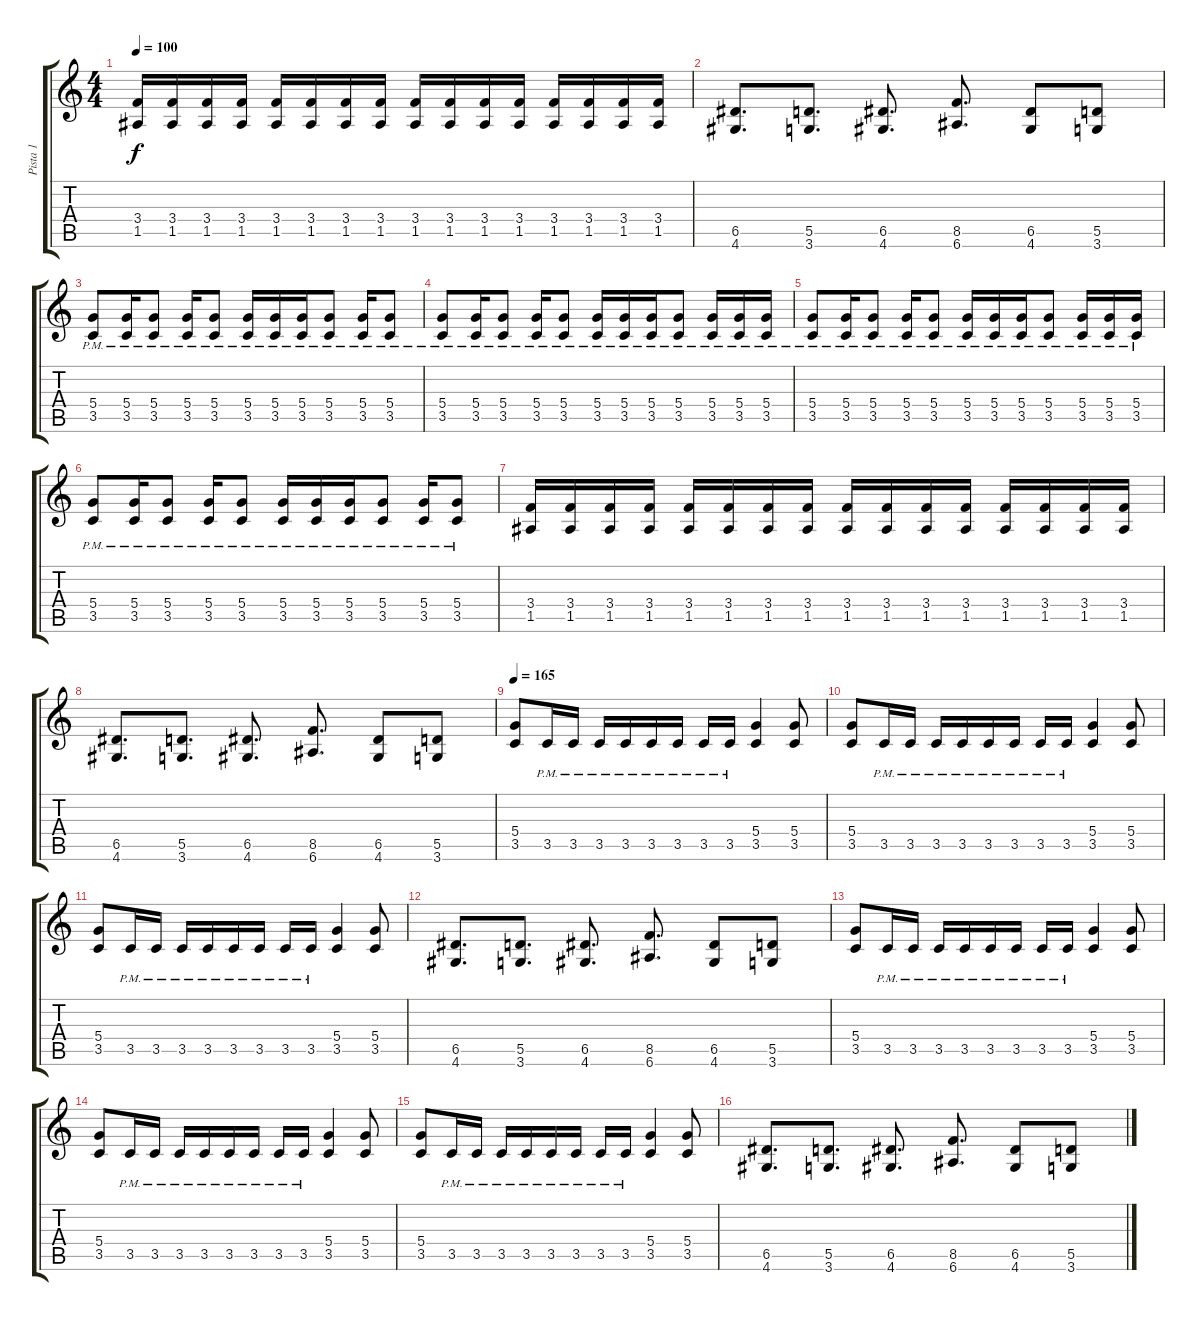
\track ("Pista 1" "Pista 1") {instrument distortionguitar}
\staff {score tabs}
\tuning (E4 B3 G3 D3 A2 E2) {hide}
\ts (4 4)
\tempo 100
\clef g2
\ks c
(3.4 1.5).16{dy f} (3.4 1.5).16 (3.4 1.5).16 (3.4 1.5).16 (3.4 1.5).16 (3.4 1.5).16 (3.4 1.5).16 (3.4 1.5).16 (3.4 1.5).16 (3.4 1.5).16 (3.4 1.5).16 (3.4 1.5).16 (3.4 1.5).16 (3.4 1.5).16 (3.4 1.5).16 (3.4 1.5).16 |
(6.5 4.6).8{d} (5.5 3.6).8{d} (6.5 4.6).8{d} (8.5 6.6).8{d} (6.5 4.6).8 (5.5 3.6).8 |
(5.4{pm} 3.5{pm}).8 (5.4{pm} 3.5{pm}).16 (5.4{pm} 3.5{pm}).8 (5.4{pm} 3.5{pm}).16 (5.4{pm} 3.5{pm}).8 (5.4{pm} 3.5{pm}).16 (5.4{pm} 3.5{pm}).16 (5.4{pm} 3.5{pm}).16 (5.4{pm} 3.5{pm}).8 (5.4{pm} 3.5{pm}).16 (5.4{pm} 3.5{pm}).8 |
(5.4{pm} 3.5{pm}).8 (5.4{pm} 3.5{pm}).16 (5.4{pm} 3.5{pm}).8 (5.4{pm} 3.5{pm}).16 (5.4{pm} 3.5{pm}).8 (5.4{pm} 3.5{pm}).16 (5.4{pm} 3.5{pm}).16 (5.4{pm} 3.5{pm}).16 (5.4{pm} 3.5{pm}).8 (5.4{pm} 3.5{pm}).16 (5.4{pm} 3.5{pm}).16 (5.4{pm} 3.5{pm}).16 |
(5.4{pm} 3.5{pm}).8 (5.4{pm} 3.5{pm}).16 (5.4{pm} 3.5{pm}).8 (5.4{pm} 3.5{pm}).16 (5.4{pm} 3.5{pm}).8 (5.4{pm} 3.5{pm}).16 (5.4{pm} 3.5{pm}).16 (5.4{pm} 3.5{pm}).16 (5.4{pm} 3.5{pm}).8 (5.4{pm} 3.5{pm}).16 (5.4{pm} 3.5{pm}).16 (5.4{pm} 3.5{pm}).16 |
(5.4{pm} 3.5{pm}).8 (5.4{pm} 3.5{pm}).16 (5.4{pm} 3.5{pm}).8 (5.4{pm} 3.5{pm}).16 (5.4{pm} 3.5{pm}).8 (5.4{pm} 3.5{pm}).16 (5.4{pm} 3.5{pm}).16 (5.4{pm} 3.5{pm}).16 (5.4{pm} 3.5{pm}).8 (5.4{pm} 3.5{pm}).16 (5.4{pm} 3.5{pm}).8 |
(3.4 1.5).16 (3.4 1.5).16 (3.4 1.5).16 (3.4 1.5).16 (3.4 1.5).16 (3.4 1.5).16 (3.4 1.5).16 (3.4 1.5).16 (3.4 1.5).16 (3.4 1.5).16 (3.4 1.5).16 (3.4 1.5).16 (3.4 1.5).16 (3.4 1.5).16 (3.4 1.5).16 (3.4 1.5).16 |
(6.5 4.6).8{d} (5.5 3.6).8{d} (6.5 4.6).8{d} (8.5 6.6).8{d} (6.5 4.6).8 (5.5 3.6).8 |
\tempo 165
(5.4 3.5).8 3.5{pm}.16 3.5{pm}.16 3.5{pm}.16 3.5{pm}.16 3.5{pm}.16 3.5{pm}.16 3.5{pm}.16 3.5{pm}.16 (5.4 3.5).4 (5.4 3.5).8 |
(5.4 3.5).8 3.5{pm}.16 3.5{pm}.16 3.5{pm}.16 3.5{pm}.16 3.5{pm}.16 3.5{pm}.16 3.5{pm}.16 3.5{pm}.16 (5.4 3.5).4 (5.4 3.5).8 |
(5.4 3.5).8 3.5{pm}.16 3.5{pm}.16 3.5{pm}.16 3.5{pm}.16 3.5{pm}.16 3.5{pm}.16 3.5{pm}.16 3.5{pm}.16 (5.4 3.5).4 (5.4 3.5).8 |
(6.5 4.6).8{d} (5.5 3.6).8{d} (6.5 4.6).8{d} (8.5 6.6).8{d} (6.5 4.6).8 (5.5 3.6).8 |
(5.4 3.5).8 3.5{pm}.16 3.5{pm}.16 3.5{pm}.16 3.5{pm}.16 3.5{pm}.16 3.5{pm}.16 3.5{pm}.16 3.5{pm}.16 (5.4 3.5).4 (5.4 3.5).8 |
(5.4 3.5).8 3.5{pm}.16 3.5{pm}.16 3.5{pm}.16 3.5{pm}.16 3.5{pm}.16 3.5{pm}.16 3.5{pm}.16 3.5{pm}.16 (5.4 3.5).4 (5.4 3.5).8 |
(5.4 3.5).8 3.5{pm}.16 3.5{pm}.16 3.5{pm}.16 3.5{pm}.16 3.5{pm}.16 3.5{pm}.16 3.5{pm}.16 3.5{pm}.16 (5.4 3.5).4 (5.4 3.5).8 |
(6.5 4.6).8{d} (5.5 3.6).8{d} (6.5 4.6).8{d} (8.5 6.6).8{d} (6.5 4.6).8 (5.5 3.6).8
